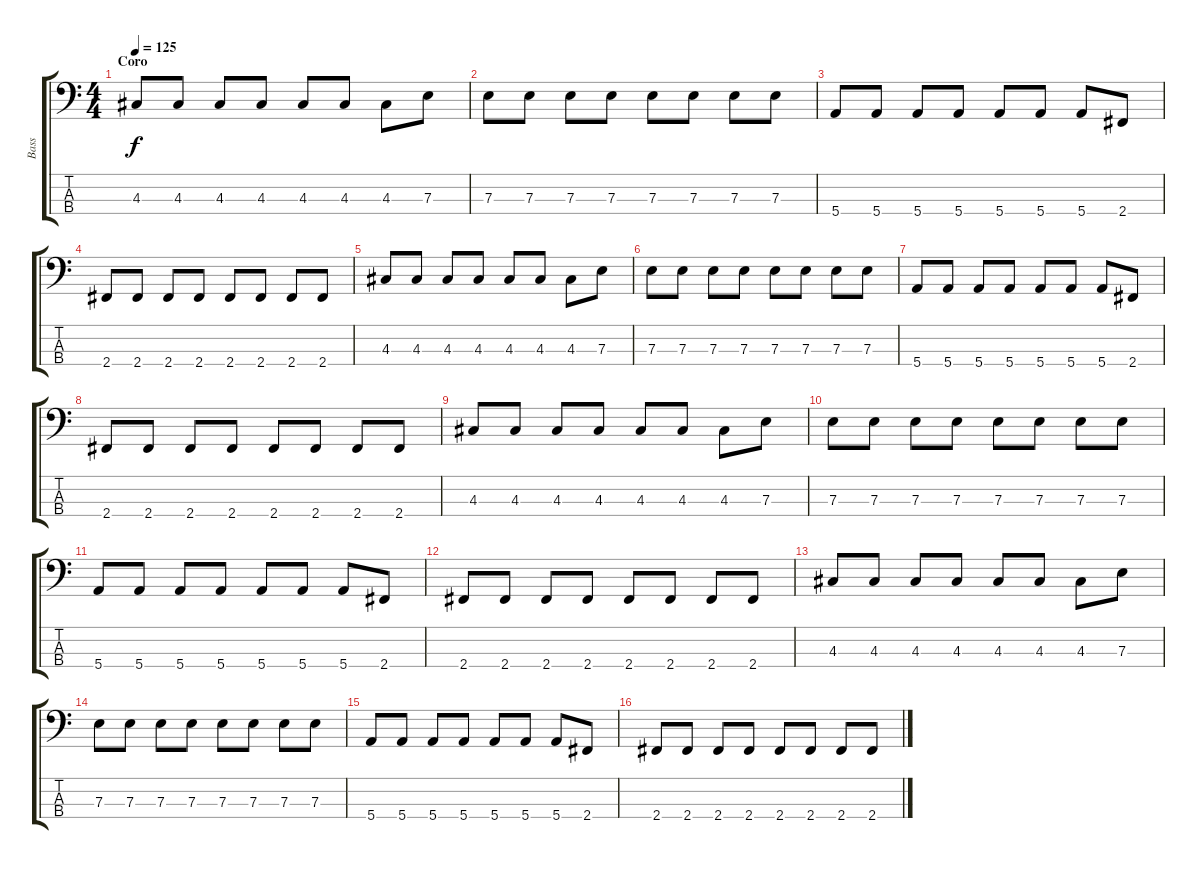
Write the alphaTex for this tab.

\track ("Bass" "Bass") {instrument electricbassfinger}
\staff {score tabs}
\tuning (G2 D2 A1 E1) {hide}
\ts (4 4)
\section ("" "Coro")
\tempo 125
\clef f4
\ks c
4.3.8{dy f} 4.3.8 4.3.8 4.3.8 4.3.8 4.3.8 4.3.8 7.3.8 |
7.3.8 7.3.8 7.3.8 7.3.8 7.3.8 7.3.8 7.3.8 7.3.8 |
5.4.8 5.4.8 5.4.8 5.4.8 5.4.8 5.4.8 5.4.8 2.4.8 |
2.4.8 2.4.8 2.4.8 2.4.8 2.4.8 2.4.8 2.4.8 2.4.8 |
4.3.8 4.3.8 4.3.8 4.3.8 4.3.8 4.3.8 4.3.8 7.3.8 |
7.3.8 7.3.8 7.3.8 7.3.8 7.3.8 7.3.8 7.3.8 7.3.8 |
5.4.8 5.4.8 5.4.8 5.4.8 5.4.8 5.4.8 5.4.8 2.4.8 |
2.4.8 2.4.8 2.4.8 2.4.8 2.4.8 2.4.8 2.4.8 2.4.8 |
4.3.8 4.3.8 4.3.8 4.3.8 4.3.8 4.3.8 4.3.8 7.3.8 |
7.3.8 7.3.8 7.3.8 7.3.8 7.3.8 7.3.8 7.3.8 7.3.8 |
5.4.8 5.4.8 5.4.8 5.4.8 5.4.8 5.4.8 5.4.8 2.4.8 |
2.4.8 2.4.8 2.4.8 2.4.8 2.4.8 2.4.8 2.4.8 2.4.8 |
4.3.8 4.3.8 4.3.8 4.3.8 4.3.8 4.3.8 4.3.8 7.3.8 |
7.3.8 7.3.8 7.3.8 7.3.8 7.3.8 7.3.8 7.3.8 7.3.8 |
5.4.8 5.4.8 5.4.8 5.4.8 5.4.8 5.4.8 5.4.8 2.4.8 |
2.4.8 2.4.8 2.4.8 2.4.8 2.4.8 2.4.8 2.4.8 2.4.8
